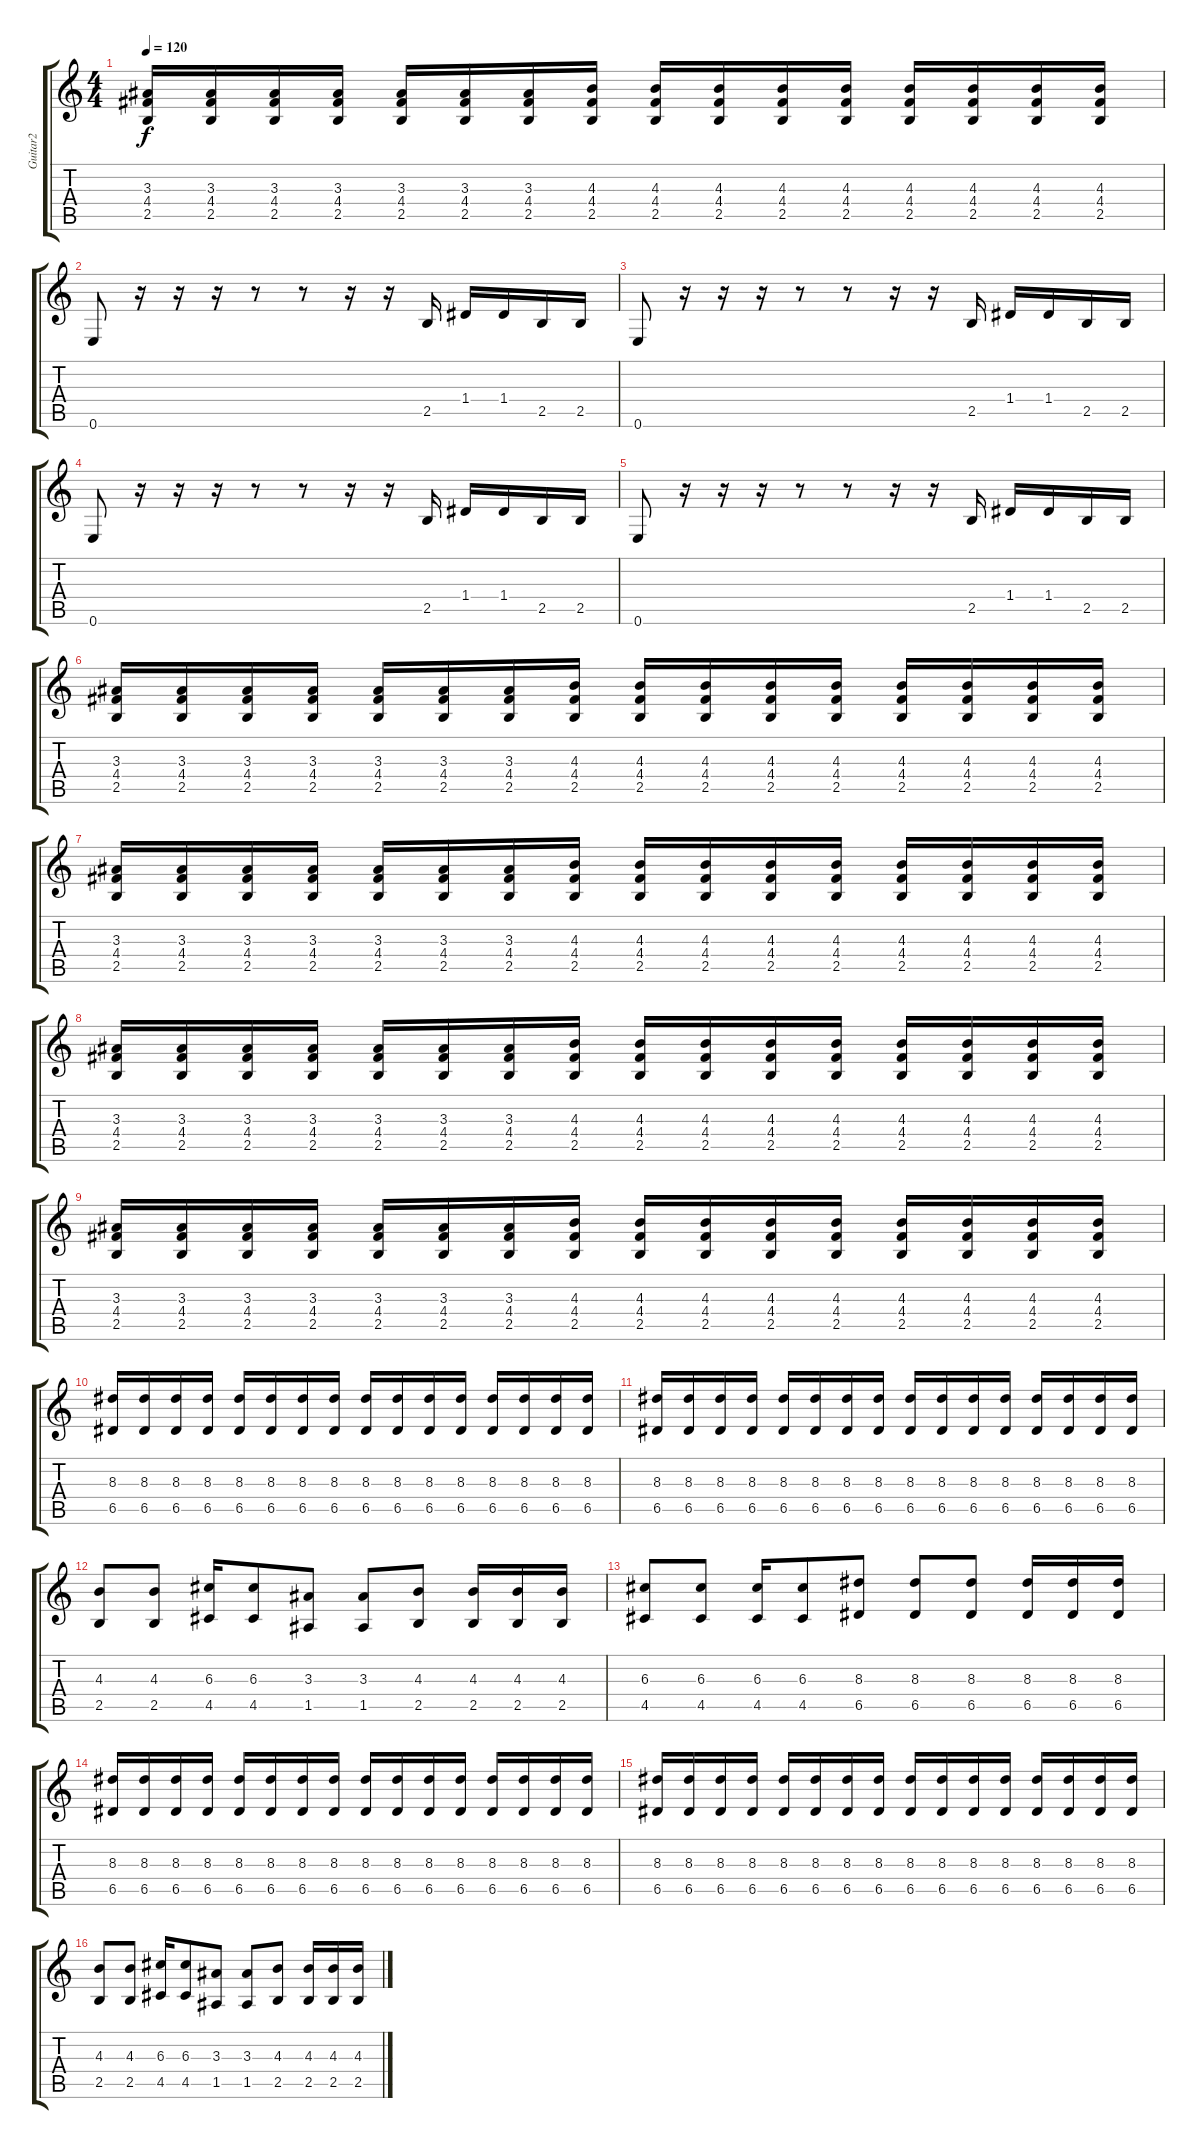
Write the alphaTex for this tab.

\track ("Guitar2" "Guitar2") {instrument distortionguitar}
\staff {score tabs}
\tuning (E4 B3 G3 D3 A2 E2) {hide}
\ts (4 4)
\tempo 120
\clef g2
\ks c
(3.3 4.4 2.5).16{dy f} (3.3 4.4 2.5).16 (3.3 4.4 2.5).16 (3.3 4.4 2.5).16 (3.3 4.4 2.5).16 (3.3 4.4 2.5).16 (3.3 4.4 2.5).16 (4.3 4.4 2.5).16 (4.3 4.4 2.5).16 (4.3 4.4 2.5).16 (4.3 4.4 2.5).16 (4.3 4.4 2.5).16 (4.3 4.4 2.5).16 (4.3 4.4 2.5).16 (4.3 4.4 2.5).16 (4.3 4.4 2.5).16 |
0.6.8 r.16 r.16 r.16 r.8 r.8 r.16 r.16 2.5.16 1.4.16 1.4.16 2.5.16 2.5.16 |
0.6.8 r.16 r.16 r.16 r.8 r.8 r.16 r.16 2.5.16 1.4.16 1.4.16 2.5.16 2.5.16 |
0.6.8 r.16 r.16 r.16 r.8 r.8 r.16 r.16 2.5.16 1.4.16 1.4.16 2.5.16 2.5.16 |
0.6.8 r.16 r.16 r.16 r.8 r.8 r.16 r.16 2.5.16 1.4.16 1.4.16 2.5.16 2.5.16 |
(3.3 4.4 2.5).16 (3.3 4.4 2.5).16 (3.3 4.4 2.5).16 (3.3 4.4 2.5).16 (3.3 4.4 2.5).16 (3.3 4.4 2.5).16 (3.3 4.4 2.5).16 (4.3 4.4 2.5).16 (4.3 4.4 2.5).16 (4.3 4.4 2.5).16 (4.3 4.4 2.5).16 (4.3 4.4 2.5).16 (4.3 4.4 2.5).16 (4.3 4.4 2.5).16 (4.3 4.4 2.5).16 (4.3 4.4 2.5).16 |
(3.3 4.4 2.5).16 (3.3 4.4 2.5).16 (3.3 4.4 2.5).16 (3.3 4.4 2.5).16 (3.3 4.4 2.5).16 (3.3 4.4 2.5).16 (3.3 4.4 2.5).16 (4.3 4.4 2.5).16 (4.3 4.4 2.5).16 (4.3 4.4 2.5).16 (4.3 4.4 2.5).16 (4.3 4.4 2.5).16 (4.3 4.4 2.5).16 (4.3 4.4 2.5).16 (4.3 4.4 2.5).16 (4.3 4.4 2.5).16 |
(3.3 4.4 2.5).16 (3.3 4.4 2.5).16 (3.3 4.4 2.5).16 (3.3 4.4 2.5).16 (3.3 4.4 2.5).16 (3.3 4.4 2.5).16 (3.3 4.4 2.5).16 (4.3 4.4 2.5).16 (4.3 4.4 2.5).16 (4.3 4.4 2.5).16 (4.3 4.4 2.5).16 (4.3 4.4 2.5).16 (4.3 4.4 2.5).16 (4.3 4.4 2.5).16 (4.3 4.4 2.5).16 (4.3 4.4 2.5).16 |
(3.3 4.4 2.5).16 (3.3 4.4 2.5).16 (3.3 4.4 2.5).16 (3.3 4.4 2.5).16 (3.3 4.4 2.5).16 (3.3 4.4 2.5).16 (3.3 4.4 2.5).16 (4.3 4.4 2.5).16 (4.3 4.4 2.5).16 (4.3 4.4 2.5).16 (4.3 4.4 2.5).16 (4.3 4.4 2.5).16 (4.3 4.4 2.5).16 (4.3 4.4 2.5).16 (4.3 4.4 2.5).16 (4.3 4.4 2.5).16 |
(8.3 6.5).16 (8.3 6.5).16 (8.3 6.5).16 (8.3 6.5).16 (8.3 6.5).16 (8.3 6.5).16 (8.3 6.5).16 (8.3 6.5).16 (8.3 6.5).16 (8.3 6.5).16 (8.3 6.5).16 (8.3 6.5).16 (8.3 6.5).16 (8.3 6.5).16 (8.3 6.5).16 (8.3 6.5).16 |
(8.3 6.5).16 (8.3 6.5).16 (8.3 6.5).16 (8.3 6.5).16 (8.3 6.5).16 (8.3 6.5).16 (8.3 6.5).16 (8.3 6.5).16 (8.3 6.5).16 (8.3 6.5).16 (8.3 6.5).16 (8.3 6.5).16 (8.3 6.5).16 (8.3 6.5).16 (8.3 6.5).16 (8.3 6.5).16 |
(4.3 2.5).8 (4.3 2.5).8 (6.3 4.5).16 (6.3 4.5).8 (3.3 1.5).8 (3.3 1.5).8 (4.3 2.5).8 (4.3 2.5).16 (4.3 2.5).16 (4.3 2.5).16 |
(6.3 4.5).8 (6.3 4.5).8 (6.3 4.5).16 (6.3 4.5).8 (8.3 6.5).8 (8.3 6.5).8 (8.3 6.5).8 (8.3 6.5).16 (8.3 6.5).16 (8.3 6.5).16 |
(8.3 6.5).16 (8.3 6.5).16 (8.3 6.5).16 (8.3 6.5).16 (8.3 6.5).16 (8.3 6.5).16 (8.3 6.5).16 (8.3 6.5).16 (8.3 6.5).16 (8.3 6.5).16 (8.3 6.5).16 (8.3 6.5).16 (8.3 6.5).16 (8.3 6.5).16 (8.3 6.5).16 (8.3 6.5).16 |
(8.3 6.5).16 (8.3 6.5).16 (8.3 6.5).16 (8.3 6.5).16 (8.3 6.5).16 (8.3 6.5).16 (8.3 6.5).16 (8.3 6.5).16 (8.3 6.5).16 (8.3 6.5).16 (8.3 6.5).16 (8.3 6.5).16 (8.3 6.5).16 (8.3 6.5).16 (8.3 6.5).16 (8.3 6.5).16 |
(4.3 2.5).8 (4.3 2.5).8 (6.3 4.5).16 (6.3 4.5).8 (3.3 1.5).8 (3.3 1.5).8 (4.3 2.5).8 (4.3 2.5).16 (4.3 2.5).16 (4.3 2.5).16
